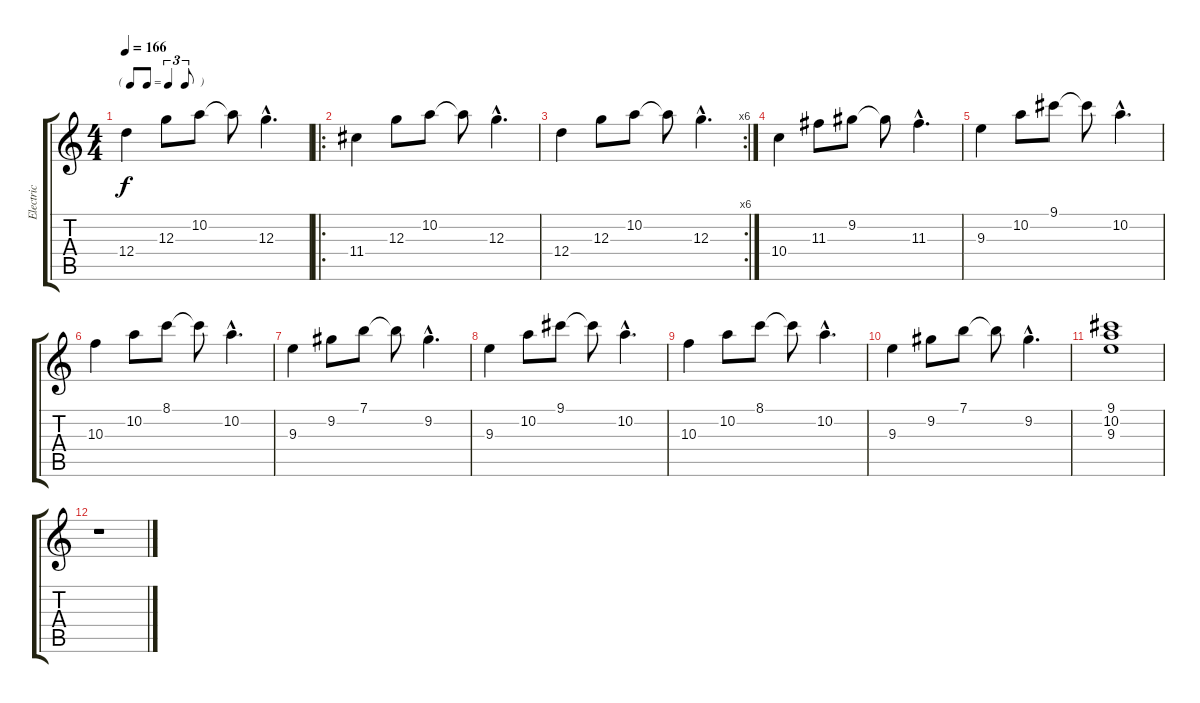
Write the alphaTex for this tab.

\track ("Electric" "Electric") {instrument electricguitarclean}
\staff {score tabs}
\tuning (E4 B3 G3 D3 A2 E2) {hide}
\ts (4 4)
\tf triplet8th
\tempo 166
\clef g2
\ks c
12.4.4{dy f} 12.3.8 10.2.8 10.2{t}.8 12.3{hac}.4{d} |
\ro
11.4.4 12.3.8 10.2.8 10.2{t}.8 12.3{hac}.4{d} |
\rc 6
12.4.4 12.3.8 10.2.8 10.2{t}.8 12.3{hac}.4{d} |
10.4.4 11.3.8 9.2.8 9.2{t}.8 11.3{hac}.4{d} |
9.3.4 10.2.8 9.1.8 9.1{t}.8 10.2{hac}.4{d} |
10.3.4 10.2.8 8.1.8 8.1{t}.8 10.2{hac}.4{d} |
9.3.4 9.2.8 7.1.8 7.1{t}.8 9.2{hac}.4{d} |
9.3.4 10.2.8 9.1.8 9.1{t}.8 10.2{hac}.4{d} |
10.3.4 10.2.8 8.1.8 8.1{t}.8 10.2{hac}.4{d} |
9.3.4 9.2.8 7.1.8 7.1{t}.8 9.2{hac}.4{d} |
(9.1 10.2 9.3).1 |
r.1
